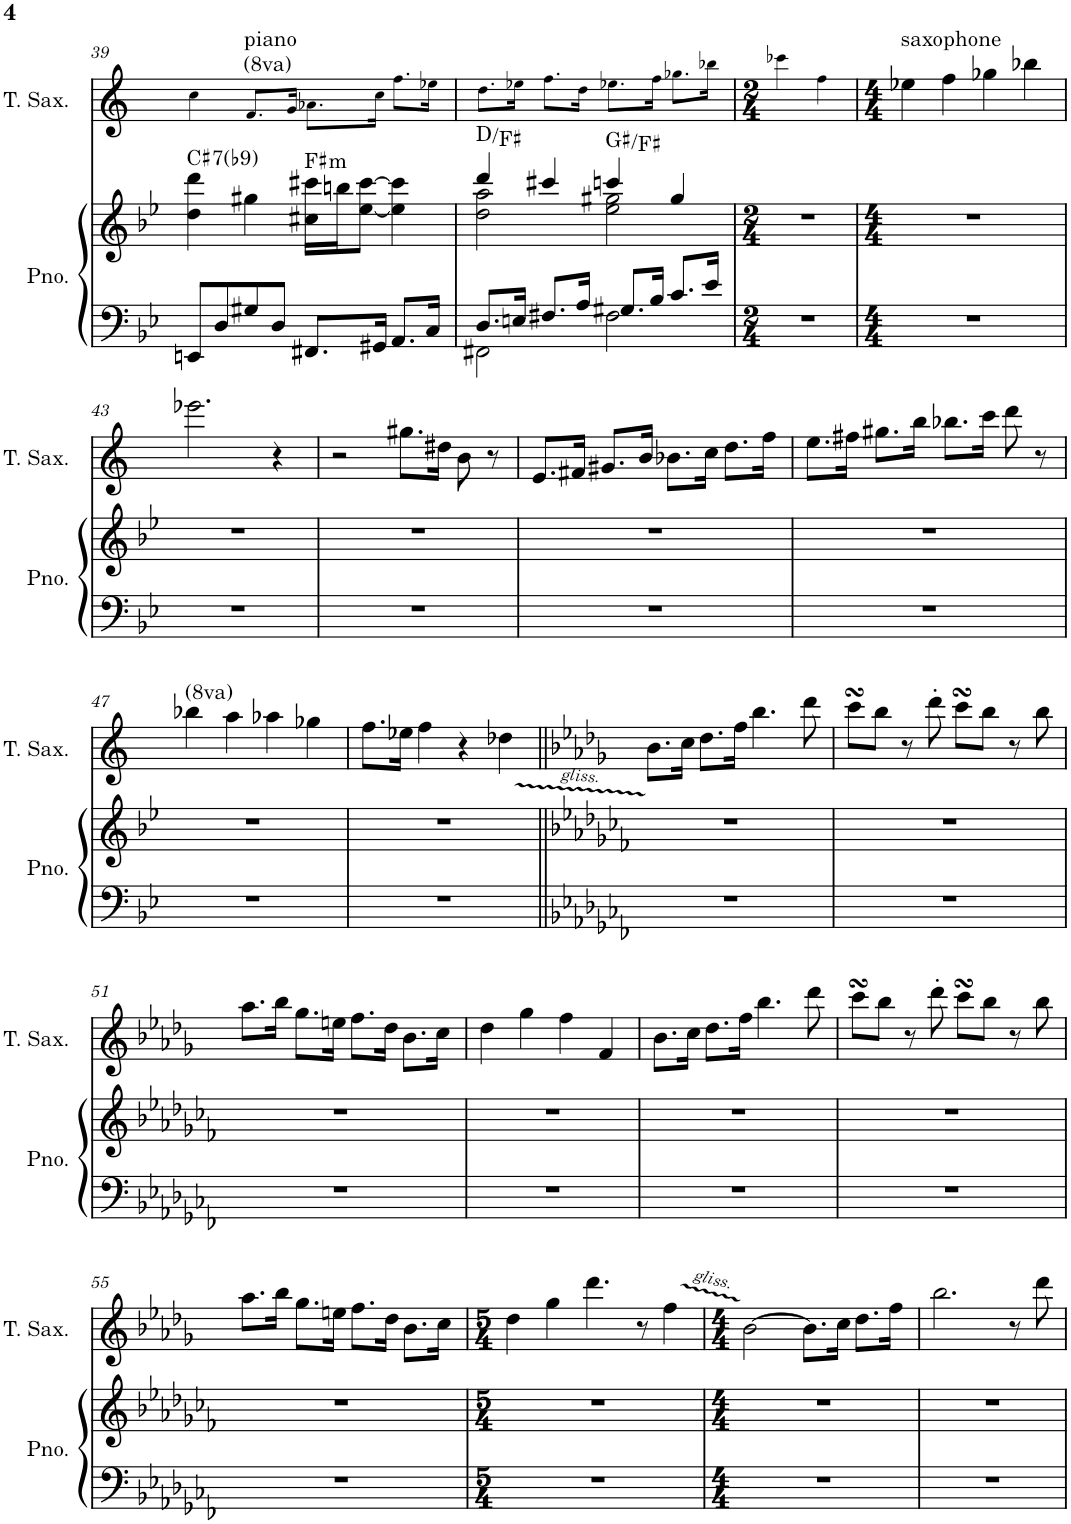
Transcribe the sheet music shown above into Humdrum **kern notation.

**kern	**kern	**harte	**kern
*part2	*part2	*part2	*part1
*staff3	*staff2	*	*staff1
*I"Piano	*	*	*I"Tenor Saxophone
*I'Pno.	*	*	*I'T. Sax.
!!LO:PB:g=z
*clefF4	*clefG2	*	*clefG2
*	*	*	*Trd8c14
*k[b-e-]	*k[b-e-]	*	*k[]
*M4/4	*M4/4	*	*M4/4
=39	=39	=39	=39
!	!	!LO:H:kt=7	!
8EEn/L	4dd\ 4ddd\	C#:7(b9)	4cc!\
8D/	.	.	.
!	!	!	!LO:TX:a:t=piano
!	!	!	!LO:TX:a:t=(8va)
8G#X/	4gg#X\	.	8.f!/L
8D/J	.	.	.
.	.	.	16g!/Jk
!	!	!LO:H:kt=m	!
8.FF#X/L	16cc#X\ 16ccc#X\LL	F#:min	8.a-X!\L
.	16bbn\J	.	.
.	[8ee-\ [8ccc#\J	.	.
16GG#X/Jk	.	.	16cc!\Jk
8.AA/L	4ee-\] 4ccc#\]	.	8.ff!\L
16C/Jk	.	.	16ee-X!\Jk
=40	=40	=40	=40
*^	*^	*	*
8.D/L	2FF#X\	4ddd/	2dd\ 2aa\	D:maj/3	8.dd!\L
16En/Jk	.	.	.	.	16ee-X!\Jk
8.F#X/L	.	4ccc#X/	.	.	8.ff!\L
16A/Jk	.	.	.	.	16dd!\Jk
8.G#X/L	2F#\	4cccn/	2ee-\ 2gg#X\	G#:maj/b7	8.ee-X!\L
16B-/Jk	.	.	.	.	16ff!\Jk
8.c/L	.	4gg#/	.	.	8.gg-X!\L
16e-/Jk	.	.	.	.	16bb-X!\Jk
*v	*v	*	*	*	*
*	*v	*v	*	*
=41	=41	=41	=41
*M2/4	*M2/4	*	*M2/4
2r	2r	.	4ccc-X!\
.	.	.	4ff!\
=42	=42	=42	=42
*M4/4	*M4/4	*	*M4/4
!	!	!	!LO:TX:a:t=saxophone
1r	1r	.	4ee-X\
.	.	.	4ff\
.	.	.	4gg-X\
.	.	.	4bb-X\
!!LO:LB:g=z
=43	=43	=43	=43
1r	1r	.	2.eee-X\
.	.	.	4r
=44	=44	=44	=44
1r	1r	.	2r
.	.	.	8.gg#X\L
.	.	.	16dd#X\Jk
.	.	.	8b\
.	.	.	8r
=45	=45	=45	=45
1r	1r	.	8.e/L
.	.	.	16f#X/Jk
.	.	.	8.g#X/L
.	.	.	16b/Jk
.	.	.	8.b-X\L
.	.	.	16cc\Jk
.	.	.	8.dd\L
.	.	.	16ff\Jk
=46	=46	=46	=46
1r	1r	.	8.ee\L
.	.	.	16ff#X\Jk
.	.	.	8.gg#X\L
.	.	.	16bb\Jk
.	.	.	8.bb-X\L
.	.	.	16ccc\Jk
.	.	.	8ddd\
.	.	.	8r
!!LO:LB:g=z
=47	=47	=47	=47
!	!	!	!LO:TX:a:t=(8va)
1r	1r	.	4bb-X\
.	.	.	4aa\
.	.	.	4aa-X\
.	.	.	4gg-X\
=48	=48	=48	=48
1r	1r	.	8.ff\L
.	.	.	16ee-X\Jk
.	.	.	4ff\
.	.	.	4r
.	.	.	4dd-X\
=49||	=49||	=49||	=49||
*k[b-e-a-d-g-c-f-]	*k[b-e-a-d-g-c-f-]	*	*k[b-e-a-d-g-]
1r	1r	.	8.b-\L
.	.	.	16cc\Jk
.	.	.	8.dd-\L
.	.	.	16ff\Jk
.	.	.	4.bb-\
.	.	.	8ddd-\
=50	=50	=50	=50
1r	1r	.	8cccsSsS\L
.	.	.	8bb-\J
.	.	.	8r
.	.	.	8ddd-'\
.	.	.	8cccsSsS\L
.	.	.	8bb-\J
.	.	.	8r
.	.	.	8bb-\
!!LO:LB:g=z
=51	=51	=51	=51
1r	1r	.	8.aa-\L
.	.	.	16bb-\Jk
.	.	.	8.gg-\L
.	.	.	16een\Jk
.	.	.	8.ff\L
.	.	.	16dd-\Jk
.	.	.	8.b-\L
.	.	.	16cc\Jk
=52	=52	=52	=52
1r	1r	.	4dd-\
.	.	.	4gg-\
.	.	.	4ff\
.	.	.	4f/
=53	=53	=53	=53
1r	1r	.	8.b-\L
.	.	.	16cc\Jk
.	.	.	8.dd-\L
.	.	.	16ff\Jk
.	.	.	4.bb-\
.	.	.	8ddd-\
=54	=54	=54	=54
1r	1r	.	8cccsSsS\L
.	.	.	8bb-\J
.	.	.	8r
.	.	.	8ddd-'\
.	.	.	8cccsSsS\L
.	.	.	8bb-\J
.	.	.	8r
.	.	.	8bb-\
!!LO:LB:g=z
=55	=55	=55	=55
1r	1r	.	8.aa-\L
.	.	.	16bb-\Jk
.	.	.	8.gg-\L
.	.	.	16een\Jk
.	.	.	8.ff\L
.	.	.	16dd-\Jk
.	.	.	8.b-\L
.	.	.	16cc\Jk
=56	=56	=56	=56
*M5/4	*M5/4	*	*M5/4
4%5r	4%5r	.	4dd-\
.	.	.	4gg-\
.	.	.	4.ddd-\
.	.	.	8r
.	.	.	4ff\
=57	=57	=57	=57
*M4/4	*M4/4	*	*M4/4
1r	1r	.	[2b-\
.	.	.	8.b-\L]
.	.	.	16cc\Jk
.	.	.	8.dd-\L
.	.	.	16ff\Jk
=58	=58	=58	=58
1r	1r	.	2.bb-\
.	.	.	8r
.	.	.	8ddd-\
=	=	=	=
*-	*-	*-	*-
